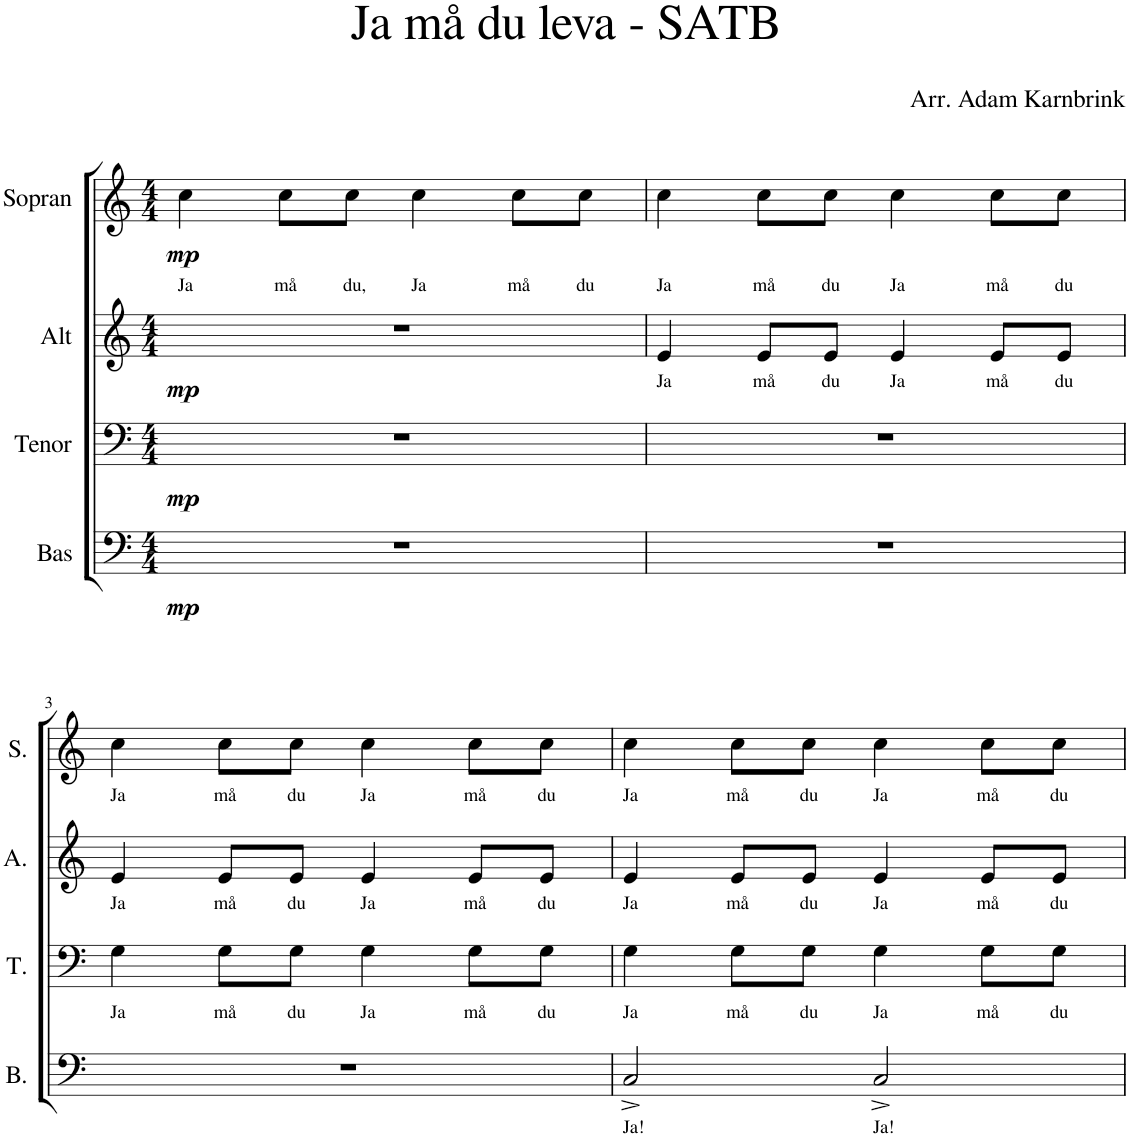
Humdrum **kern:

**kern	**text	**dynam	**kern	**text	**dynam	**kern	**text	**dynam	**kern	**text	**dynam
*part4	*part4	*part4	*part3	*part3	*part3	*part2	*part2	*part2	*part1	*part1	*part1
*staff4	*staff4	*staff4	*staff3	*staff3	*staff3	*staff2	*staff2	*staff2	*staff1	*staff1	*staff1
*I"Bas	*	*	*I"Tenor	*	*	*I"Alt	*	*	*I"Sopran	*	*
*I'B.	*	*	*I'T.	*	*	*I'A.	*	*	*I'S.	*	*
*clefF4	*	*	*clefF4	*	*	*clefG2	*	*	*clefG2	*	*
*k[]	*	*	*k[]	*	*	*k[]	*	*	*k[]	*	*
*M4/4	*	*	*M4/4	*	*	*M4/4	*	*	*M4/4	*	*
=1	=1	=1	=1	=1	=1	=1	=1	=1	=1	=1	=1
!	!	!LO:DY:b	!	!	!LO:DY:b	!	!	!LO:DY:b	!	!LO:LY:b	!LO:DY:b
1r	.	mp	1r	.	mp	1r	.	mp	4cc\	Ja	mp
!	!	!	!	!	!	!	!	!	!	!LO:LY:b	!
.	.	.	.	.	.	.	.	.	8cc\L	må	.
!	!	!	!	!	!	!	!	!	!	!LO:LY:b	!
.	.	.	.	.	.	.	.	.	8cc\J	du,	.
!	!	!	!	!	!	!	!	!	!	!LO:LY:b	!
.	.	.	.	.	.	.	.	.	4cc\	Ja	.
!	!	!	!	!	!	!	!	!	!	!LO:LY:b	!
.	.	.	.	.	.	.	.	.	8cc\L	må	.
!	!	!	!	!	!	!	!	!	!	!LO:LY:b	!
.	.	.	.	.	.	.	.	.	8cc\J	du	.
=2	=2	=2	=2	=2	=2	=2	=2	=2	=2	=2	=2
!	!	!	!	!	!	!	!LO:LY:b	!	!	!LO:LY:b	!
1r	.	.	1r	.	.	4e/	Ja	.	4cc\	Ja	.
!	!	!	!	!	!	!	!LO:LY:b	!	!	!LO:LY:b	!
.	.	.	.	.	.	8e/L	må	.	8cc\L	må	.
!	!	!	!	!	!	!	!LO:LY:b	!	!	!LO:LY:b	!
.	.	.	.	.	.	8e/J	du	.	8cc\J	du	.
!	!	!	!	!	!	!	!LO:LY:b	!	!	!LO:LY:b	!
.	.	.	.	.	.	4e/	Ja	.	4cc\	Ja	.
!	!	!	!	!	!	!	!LO:LY:b	!	!	!LO:LY:b	!
.	.	.	.	.	.	8e/L	må	.	8cc\L	må	.
!	!	!	!	!	!	!	!LO:LY:b	!	!	!LO:LY:b	!
.	.	.	.	.	.	8e/J	du	.	8cc\J	du	.
!!LO:LB:g=z
=3	=3	=3	=3	=3	=3	=3	=3	=3	=3	=3	=3
!	!	!	!	!LO:LY:b	!	!	!LO:LY:b	!	!	!LO:LY:b	!
1r	.	.	4G\	Ja	.	4e/	Ja	.	4cc\	Ja	.
!	!	!	!	!LO:LY:b	!	!	!LO:LY:b	!	!	!LO:LY:b	!
.	.	.	8G\L	må	.	8e/L	må	.	8cc\L	må	.
!	!	!	!	!LO:LY:b	!	!	!LO:LY:b	!	!	!LO:LY:b	!
.	.	.	8G\J	du	.	8e/J	du	.	8cc\J	du	.
!	!	!	!	!LO:LY:b	!	!	!LO:LY:b	!	!	!LO:LY:b	!
.	.	.	4G\	Ja	.	4e/	Ja	.	4cc\	Ja	.
!	!	!	!	!LO:LY:b	!	!	!LO:LY:b	!	!	!LO:LY:b	!
.	.	.	8G\L	må	.	8e/L	må	.	8cc\L	må	.
!	!	!	!	!LO:LY:b	!	!	!LO:LY:b	!	!	!LO:LY:b	!
.	.	.	8G\J	du	.	8e/J	du	.	8cc\J	du	.
=4	=4	=4	=4	=4	=4	=4	=4	=4	=4	=4	=4
!	!LO:LY:b	!	!	!LO:LY:b	!	!	!LO:LY:b	!	!	!LO:LY:b	!
2C^/	Ja!	.	4G\	Ja	.	4e/	Ja	.	4cc\	Ja	.
!	!	!	!	!LO:LY:b	!	!	!LO:LY:b	!	!	!LO:LY:b	!
.	.	.	8G\L	må	.	8e/L	må	.	8cc\L	må	.
!	!	!	!	!LO:LY:b	!	!	!LO:LY:b	!	!	!LO:LY:b	!
.	.	.	8G\J	du	.	8e/J	du	.	8cc\J	du	.
!	!LO:LY:b	!	!	!LO:LY:b	!	!	!LO:LY:b	!	!	!LO:LY:b	!
2C^/	Ja!	.	4G\	Ja	.	4e/	Ja	.	4cc\	Ja	.
!	!	!	!	!LO:LY:b	!	!	!LO:LY:b	!	!	!LO:LY:b	!
.	.	.	8G\L	må	.	8e/L	må	.	8cc\L	må	.
!	!	!	!	!LO:LY:b	!	!	!LO:LY:b	!	!	!LO:LY:b	!
.	.	.	8G\J	du	.	8e/J	du	.	8cc\J	du	.
=	=	=	=	=	=	=	=	=	=	=	=
*-	*-	*-	*-	*-	*-	*-	*-	*-	*-	*-	*-
